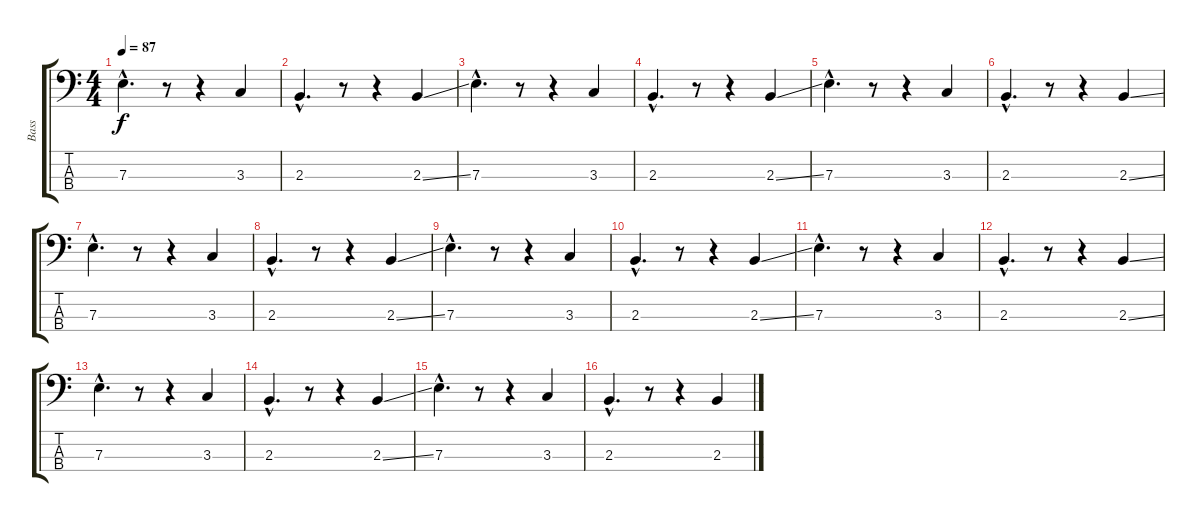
\track ("Bass" "Bass") {instrument electricbassfinger}
\staff {score tabs}
\tuning (G2 D2 A1 E1) {hide}
\ts (4 4)
\tempo 87
\clef f4
\ks c
7.3{hac}.4{d dy f} r.8 r.4 3.3.4 |
2.3{hac}.4{d} r.8 r.4 2.3{ss}.4 |
7.3{hac}.4{d} r.8 r.4 3.3.4 |
2.3{hac}.4{d} r.8 r.4 2.3{ss}.4 |
7.3{hac}.4{d} r.8 r.4 3.3.4 |
2.3{hac}.4{d} r.8 r.4 2.3{ss}.4 |
7.3{hac}.4{d} r.8 r.4 3.3.4 |
2.3{hac}.4{d} r.8 r.4 2.3{ss}.4 |
7.3{hac}.4{d} r.8 r.4 3.3.4 |
2.3{hac}.4{d} r.8 r.4 2.3{ss}.4 |
7.3{hac}.4{d} r.8 r.4 3.3.4 |
2.3{hac}.4{d} r.8 r.4 2.3{ss}.4 |
7.3{hac}.4{d} r.8 r.4 3.3.4 |
2.3{hac}.4{d} r.8 r.4 2.3{ss}.4 |
7.3{hac}.4{d} r.8 r.4 3.3.4 |
2.3{hac}.4{d} r.8 r.4 2.3{ss}.4
